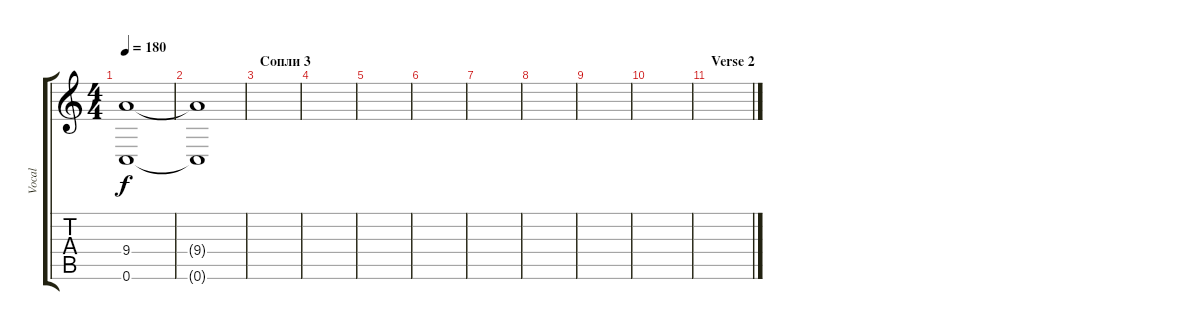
\track ("Vocal" "Vocal") {instrument viola}
\staff {score tabs}
\tuning (D5 A4 F4 C4 G3 C3) {hide}
\ts (4 4)
\tempo 180
\clef g2
\ks c
(9.4 0.6).1{dy f} |
(9.4{t} 0.6{t}).1 |
\section ("" "Сопли 3")
|
|
|
|
|
|
|
|
\section ("" "Verse 2")
